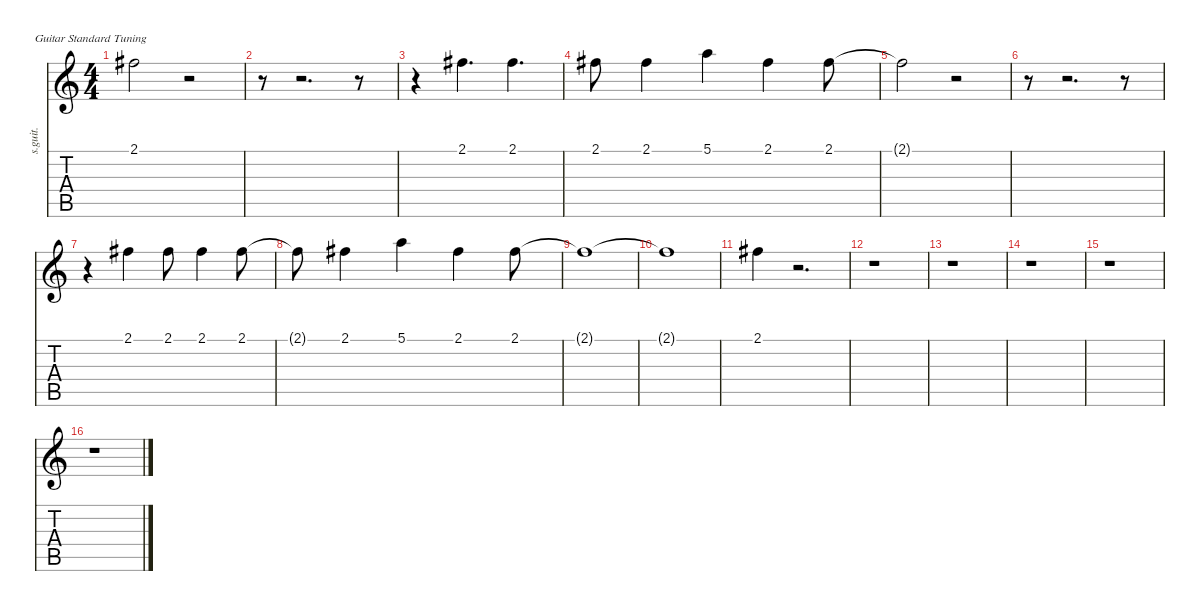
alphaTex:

\defaultSystemsLayout 4
\hideDynamics
\bracketExtendMode nobrackets
\track ("Dave Mustaine (Vocals)" "s.guit.") {instrument baritonesax}
\staff {score tabs}
\tuning (E4 B3 G3 D3 A2 E2)
\displaytranspose 12
\ts (4 4)
\tempo (196 hide)
\clef g2
\ks c
2.1{t acc #}.2{lyrics (0 "") lyrics (1 "") lyrics (2 "") lyrics (3 "") lyrics (4 "") dy f} r.2 |
r.8 r.2{d} r.8 |
r.4 2.1{acc #}.4{d lyrics (0 "") lyrics (1 "") lyrics (2 "") lyrics (3 "") lyrics (4 "")} 2.1{acc #}.4{d lyrics (0 "") lyrics (1 "") lyrics (2 "") lyrics (3 "") lyrics (4 "")} |
2.1{acc #}.8{lyrics (0 "") lyrics (1 "") lyrics (2 "") lyrics (3 "") lyrics (4 "")} 2.1{acc #}.4{lyrics (0 "") lyrics (1 "") lyrics (2 "") lyrics (3 "") lyrics (4 "")} 5.1.4{lyrics (0 "") lyrics (1 "") lyrics (2 "") lyrics (3 "") lyrics (4 "")} 2.1{acc #}.4{lyrics (0 "") lyrics (1 "") lyrics (2 "") lyrics (3 "") lyrics (4 "")} 2.1{acc #}.8{lyrics (0 "") lyrics (1 "") lyrics (2 "") lyrics (3 "") lyrics (4 "")} |
2.1{t acc #}.2{lyrics (0 "") lyrics (1 "") lyrics (2 "") lyrics (3 "") lyrics (4 "")} r.2 |
r.8 r.2{d} r.8 |
r.4 2.1{acc #}.4{lyrics (0 "") lyrics (1 "") lyrics (2 "") lyrics (3 "") lyrics (4 "")} 2.1{acc #}.8{lyrics (0 "") lyrics (1 "") lyrics (2 "") lyrics (3 "") lyrics (4 "")} 2.1{acc #}.4{lyrics (0 "") lyrics (1 "") lyrics (2 "") lyrics (3 "") lyrics (4 "")} 2.1{acc #}.8{lyrics (0 "") lyrics (1 "") lyrics (2 "") lyrics (3 "") lyrics (4 "")} |
2.1{t acc #}.8{lyrics (0 "") lyrics (1 "") lyrics (2 "") lyrics (3 "") lyrics (4 "")} 2.1{acc #}.4{lyrics (0 "") lyrics (1 "") lyrics (2 "") lyrics (3 "") lyrics (4 "")} 5.1.4{lyrics (0 "") lyrics (1 "") lyrics (2 "") lyrics (3 "") lyrics (4 "")} 2.1{acc #}.4{lyrics (0 "") lyrics (1 "") lyrics (2 "") lyrics (3 "") lyrics (4 "")} 2.1{acc #}.8{lyrics (0 "") lyrics (1 "") lyrics (2 "") lyrics (3 "") lyrics (4 "")} |
2.1{t acc #}.1{lyrics (0 "") lyrics (1 "") lyrics (2 "") lyrics (3 "") lyrics (4 "")} |
2.1{t acc #}.1{lyrics (0 "") lyrics (1 "") lyrics (2 "") lyrics (3 "") lyrics (4 "")} |
2.1{acc #}.4{lyrics (0 "") lyrics (1 "") lyrics (2 "") lyrics (3 "") lyrics (4 "")} r.2{d} |
r.1 |
r.1 |
r.1 |
r.1 |
r.1
